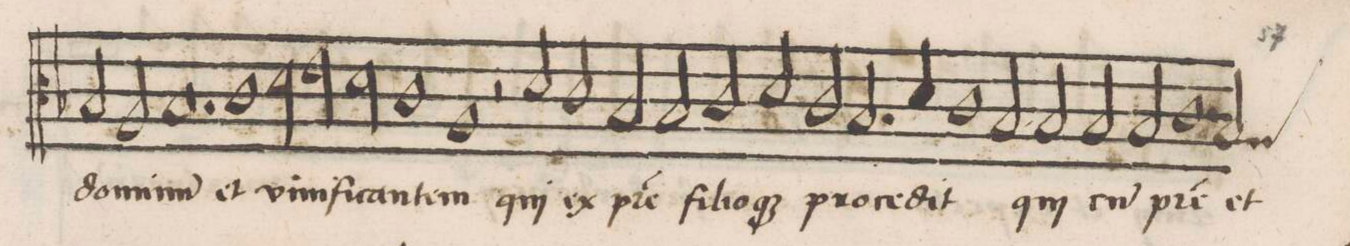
**kern	**text
*I"ALTVS	*
*clefC3	*
*k[b-]	*
*met(C|)	*
*M2/1	*
2B-/	do-
2A/	-mi-
=121-	=121-
1.B-/	-nu(m)
1c\	et
=122-	=122-
2d\	vi-
2eny\	-ui-
2d\	-fi-
=123-	=123-
1c\	-can-
1A/	-tem
=124-	=124-
2r	.
2d/	qui
2c/	ex
2B-/	p(at)-
=125-	=125-
2B-/	-re
2c/	fi-
2d/	-li-
2c/	-o-
=126-	=126-
2.B-/	-q(ue)
4d/	pro-
1c\	-ce-
=127-	=127-
2B-/	-dit
2B-/	qui
2B-/	cu(m)
2B-/	p(at)-
=128-	=128-
1.c\	-re
*custos:A	*
2B-/	et
=129-	=129-
*-	*-
